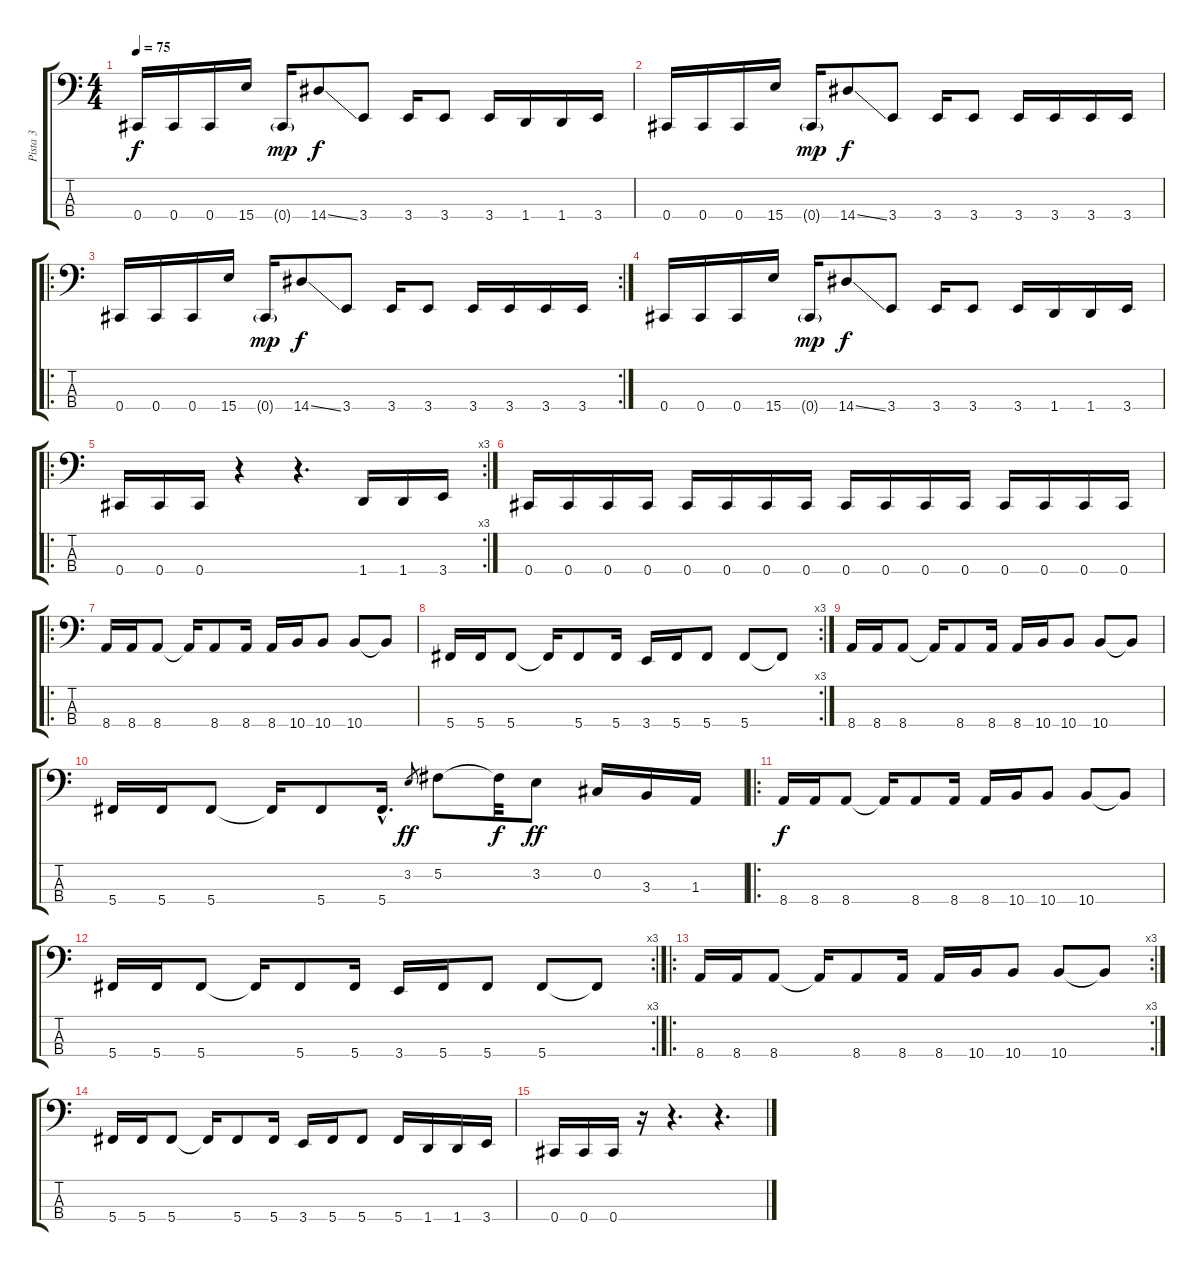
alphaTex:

\track ("Pista 3" "Pista 3") {instrument electricbassfinger}
\staff {score tabs}
\tuning (Gb2 Db2 Ab1 Db1) {hide}
\ts (4 4)
\tempo 75
\clef f4
\ks c
0.4.16{dy f} 0.4.16 0.4.16 15.4.16 0.4{g}.16{dy mp} 14.4{ss}.8{dy f} 3.4.8 3.4.16 3.4.8 3.4.16 1.4.16 1.4.16 3.4.16 |
0.4.16 0.4.16 0.4.16 15.4.16 0.4{g}.16{dy mp} 14.4{ss}.8{dy f} 3.4.8 3.4.16 3.4.8 3.4.16 3.4.16 3.4.16 3.4.16 |
\ro
\rc 2
0.4.16 0.4.16 0.4.16 15.4.16 0.4{g}.16{dy mp} 14.4{ss}.8{dy f} 3.4.8 3.4.16 3.4.8 3.4.16 3.4.16 3.4.16 3.4.16 |
0.4.16 0.4.16 0.4.16 15.4.16 0.4{g}.16{dy mp} 14.4{ss}.8{dy f} 3.4.8 3.4.16 3.4.8 3.4.16 1.4.16 1.4.16 3.4.16 |
\ro
\rc 3
0.4.16 0.4.16 0.4.16 r.4 r.4{d} 1.4.16 1.4.16 3.4.16 |
0.4.16 0.4.16 0.4.16 0.4.16 0.4.16 0.4.16 0.4.16 0.4.16 0.4.16 0.4.16 0.4.16 0.4.16 0.4.16 0.4.16 0.4.16 0.4.16 |
\ro
8.4.16 8.4.16 8.4.8 8.4{t}.16 8.4.8 8.4.16 8.4.16 10.4.16 10.4.8 10.4.8 10.4{t}.8 |
\rc 3
5.4.16 5.4.16 5.4.8 5.4{t}.16 5.4.8 5.4.16 3.4.16 5.4.16 5.4.8 5.4.8 5.4{t}.8 |
8.4.16 8.4.16 8.4.8 8.4{t}.16 8.4.8 8.4.16 8.4.16 10.4.16 10.4.8 10.4.8 10.4{t}.8 |
5.4.16 5.4.16 5.4.8 5.4{t}.16 5.4.8 5.4{hac}.16{d} 3.2.8{gr dy ff} 5.2.8 5.2{t}.32{dy f} 3.2.8{dy ff} 0.2.16 3.3.16 1.3.16 |
\ro
8.4.16{dy f} 8.4.16 8.4.8 8.4{t}.16 8.4.8 8.4.16 8.4.16 10.4.16 10.4.8 10.4.8 10.4{t}.8 |
\rc 3
5.4.16 5.4.16 5.4.8 5.4{t}.16 5.4.8 5.4.16 3.4.16 5.4.16 5.4.8 5.4.8 5.4{t}.8 |
\ro
\rc 3
8.4.16 8.4.16 8.4.8 8.4{t}.16 8.4.8 8.4.16 8.4.16 10.4.16 10.4.8 10.4.8 10.4{t}.8 |
5.4.16 5.4.16 5.4.8 5.4{t}.16 5.4.8 5.4.16 3.4.16 5.4.16 5.4.8 5.4.16 1.4.16 1.4.16 3.4.16 |
0.4.16 0.4.16 0.4.16 r.16 r.4{d} r.4{d}
